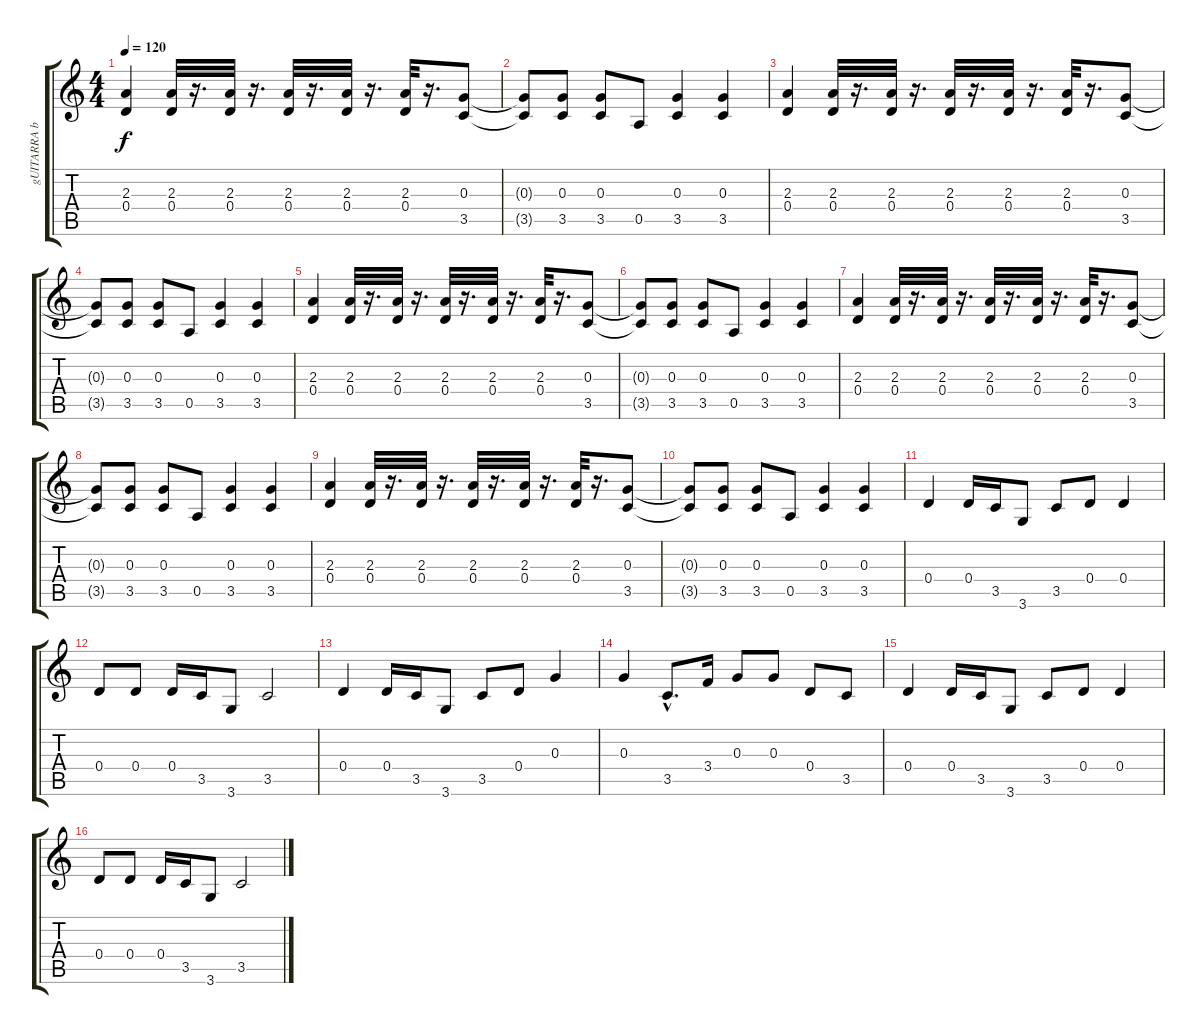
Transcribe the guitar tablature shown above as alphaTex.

\track ("gUITARRA bIS" "gUITARRA b") {instrument distortionguitar}
\staff {score tabs}
\tuning (E4 B3 G3 D3 A2 E2) {hide}
\ts (4 4)
\tempo 120
\clef g2
\ks c
(2.3 0.4).4{dy f} (2.3 0.4).32 r.16{d} (2.3 0.4).32 r.16{d} (2.3 0.4).32 r.16{d} (2.3 0.4).32 r.16{d} (2.3 0.4).32 r.16{d} (0.3 3.5).8 |
(0.3{t} 3.5{t}).8 (0.3 3.5).8 (0.3 3.5).8 0.5.8 (0.3 3.5).4 (0.3 3.5).4 |
(2.3 0.4).4 (2.3 0.4).32 r.16{d} (2.3 0.4).32 r.16{d} (2.3 0.4).32 r.16{d} (2.3 0.4).32 r.16{d} (2.3 0.4).32 r.16{d} (0.3 3.5).8 |
(0.3{t} 3.5{t}).8 (0.3 3.5).8 (0.3 3.5).8 0.5.8 (0.3 3.5).4 (0.3 3.5).4 |
(2.3 0.4).4 (2.3 0.4).32 r.16{d} (2.3 0.4).32 r.16{d} (2.3 0.4).32 r.16{d} (2.3 0.4).32 r.16{d} (2.3 0.4).32 r.16{d} (0.3 3.5).8 |
(0.3{t} 3.5{t}).8 (0.3 3.5).8 (0.3 3.5).8 0.5.8 (0.3 3.5).4 (0.3 3.5).4 |
(2.3 0.4).4 (2.3 0.4).32 r.16{d} (2.3 0.4).32 r.16{d} (2.3 0.4).32 r.16{d} (2.3 0.4).32 r.16{d} (2.3 0.4).32 r.16{d} (0.3 3.5).8 |
(0.3{t} 3.5{t}).8 (0.3 3.5).8 (0.3 3.5).8 0.5.8 (0.3 3.5).4 (0.3 3.5).4 |
(2.3 0.4).4 (2.3 0.4).32 r.16{d} (2.3 0.4).32 r.16{d} (2.3 0.4).32 r.16{d} (2.3 0.4).32 r.16{d} (2.3 0.4).32 r.16{d} (0.3 3.5).8 |
(0.3{t} 3.5{t}).8 (0.3 3.5).8 (0.3 3.5).8 0.5.8 (0.3 3.5).4 (0.3 3.5).4 |
0.4.4 0.4.16 3.5.16 3.6.8 3.5.8 0.4.8 0.4.4 |
0.4.8 0.4.8 0.4.16 3.5.16 3.6.8 3.5.2 |
0.4.4 0.4.16 3.5.16 3.6.8 3.5.8 0.4.8 0.3.4 |
0.3.4 3.5{hac}.8{d} 3.4.16 0.3.8 0.3.8 0.4.8 3.5.8 |
0.4.4 0.4.16 3.5.16 3.6.8 3.5.8 0.4.8 0.4.4 |
0.4.8 0.4.8 0.4.16 3.5.16 3.6.8 3.5.2
